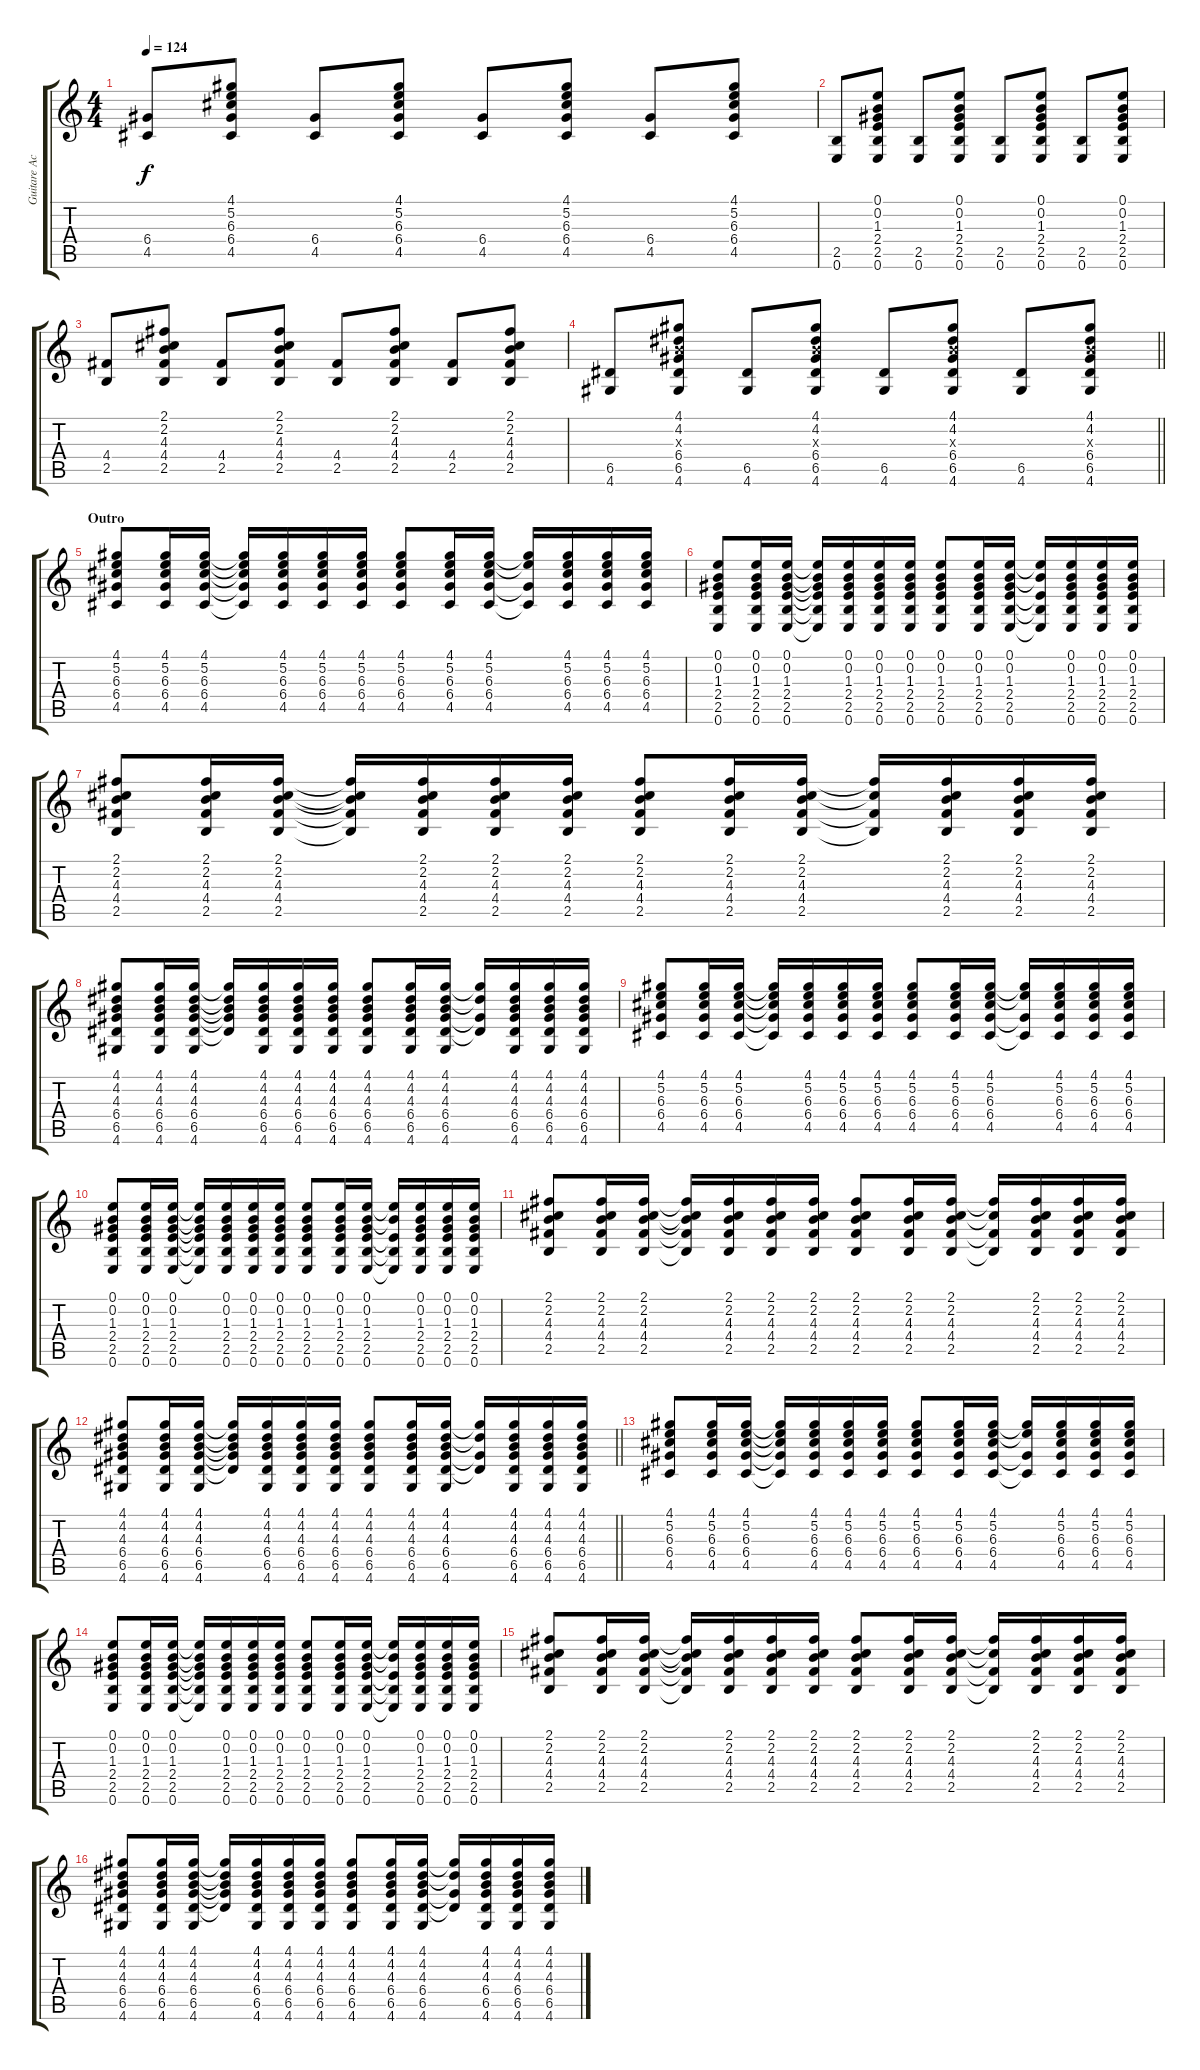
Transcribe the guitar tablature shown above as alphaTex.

\track ("Guitare Acoustique" "Guitare Ac") {instrument acousticguitarsteel}
\staff {score tabs}
\tuning (E4 B3 G3 D3 A2 E2) {hide}
\ts (4 4)
\tempo 124
\clef g2
\ks c
(6.4 4.5).8{dy f} (4.1 5.2 6.3 6.4 4.5).8 (6.4 4.5).8 (4.1 5.2 6.3 6.4 4.5).8 (6.4 4.5).8 (4.1 5.2 6.3 6.4 4.5).8 (6.4 4.5).8 (4.1 5.2 6.3 6.4 4.5).8 |
(2.5 0.6).8 (0.1 0.2 1.3 2.4 2.5 0.6).8 (2.5 0.6).8 (0.1 0.2 1.3 2.4 2.5 0.6).8 (2.5 0.6).8 (0.1 0.2 1.3 2.4 2.5 0.6).8 (2.5 0.6).8 (0.1 0.2 1.3 2.4 2.5 0.6).8 |
(4.4 2.5).8 (2.1 2.2 4.3 4.4 2.5).8 (4.4 2.5).8 (2.1 2.2 4.3 4.4 2.5).8 (4.4 2.5).8 (2.1 2.2 4.3 4.4 2.5).8 (4.4 2.5).8 (2.1 2.2 4.3 4.4 2.5).8 |
\barLineRight lightlight
(6.5 4.6).8 (4.1 4.2 4.3{x} 6.4 6.5 4.6).8 (6.5 4.6).8 (4.1 4.2 4.3{x} 6.4 6.5 4.6).8 (6.5 4.6).8 (4.1 4.2 4.3{x} 6.4 6.5 4.6).8 (6.5 4.6).8 (4.1 4.2 4.3{x} 6.4 6.5 4.6).8 |
\section ("" "Outro")
(4.1 5.2 6.3 6.4 4.5).8 (4.1 5.2 6.3 6.4 4.5).16 (4.1 5.2 6.3 6.4 4.5).16 (4.1{t} 5.2{t} 6.3{t} 6.4{t} 4.5{t}).16 (4.1 5.2 6.3 6.4 4.5).16 (4.1 5.2 6.3 6.4 4.5).16 (4.1 5.2 6.3 6.4 4.5).16 (4.1 5.2 6.3 6.4 4.5).8 (4.1 5.2 6.3 6.4 4.5).16 (4.1 5.2 6.3 6.4 4.5).16 (4.1{t} 5.2{t} 6.4{t} 4.5{t}).16 (4.1 5.2 6.3 6.4 4.5).16 (4.1 5.2 6.3 6.4 4.5).16 (4.1 5.2 6.3 6.4 4.5).16 |
(0.1 0.2 1.3 2.4 2.5 0.6).8 (0.1 0.2 1.3 2.4 2.5 0.6).16 (0.1 0.2 1.3 2.4 2.5 0.6).16 (0.1{t} 0.2{t} 1.3{t} 2.4{t} 2.5{t} 0.6{t}).16 (0.1 0.2 1.3 2.4 2.5 0.6).16 (0.1 0.2 1.3 2.4 2.5 0.6).16 (0.1 0.2 1.3 2.4 2.5 0.6).16 (0.1 0.2 1.3 2.4 2.5 0.6).8 (0.1 0.2 1.3 2.4 2.5 0.6).16 (0.1 0.2 1.3 2.4 2.5 0.6).16 (0.1{t} 0.2{t} 2.4{t} 2.5{t} 0.6{t}).16 (0.1 0.2 1.3 2.4 2.5 0.6).16 (0.1 0.2 1.3 2.4 2.5 0.6).16 (0.1 0.2 1.3 2.4 2.5 0.6).16 |
(2.1 2.2 4.3 4.4 2.5).8 (2.1 2.2 4.3 4.4 2.5).16 (2.1 2.2 4.3 4.4 2.5).16 (2.1{t} 2.2{t} 4.3{t} 4.4{t} 2.5{t}).16 (2.1 2.2 4.3 4.4 2.5).16 (2.1 2.2 4.3 4.4 2.5).16 (2.1 2.2 4.3 4.4 2.5).16 (2.1 2.2 4.3 4.4 2.5).8 (2.1 2.2 4.3 4.4 2.5).16 (2.1 2.2 4.3 4.4 2.5).16 (2.1{t} 2.2{t} 4.4{t} 2.5{t}).16 (2.1 2.2 4.3 4.4 2.5).16 (2.1 2.2 4.3 4.4 2.5).16 (2.1 2.2 4.3 4.4 2.5).16 |
(4.1 4.2 4.3 6.4 6.5 4.6).8 (4.1 4.2 4.3 6.4 6.5 4.6).16 (4.1 4.2 4.3 6.4 6.5 4.6).16 (4.1{t} 4.2{t} 4.3{t} 6.4{t} 6.5{t}).16 (4.1 4.2 4.3 6.4 6.5 4.6).16 (4.1 4.2 4.3 6.4 6.5 4.6).16 (4.1 4.2 4.3 6.4 6.5 4.6).16 (4.1 4.2 4.3 6.4 6.5 4.6).8 (4.1 4.2 4.3 6.4 6.5 4.6).16 (4.1 4.2 4.3 6.4 6.5 4.6).16 (4.1{t} 4.2{t} 6.4{t} 6.5{t}).16 (4.1 4.2 4.3 6.4 6.5 4.6).16 (4.1 4.2 4.3 6.4 6.5 4.6).16 (4.1 4.2 4.3 6.4 6.5 4.6).16 |
(4.1 5.2 6.3 6.4 4.5).8 (4.1 5.2 6.3 6.4 4.5).16 (4.1 5.2 6.3 6.4 4.5).16 (4.1{t} 5.2{t} 6.3{t} 6.4{t} 4.5{t}).16 (4.1 5.2 6.3 6.4 4.5).16 (4.1 5.2 6.3 6.4 4.5).16 (4.1 5.2 6.3 6.4 4.5).16 (4.1 5.2 6.3 6.4 4.5).8 (4.1 5.2 6.3 6.4 4.5).16 (4.1 5.2 6.3 6.4 4.5).16 (4.1{t} 5.2{t} 6.4{t} 4.5{t}).16 (4.1 5.2 6.3 6.4 4.5).16 (4.1 5.2 6.3 6.4 4.5).16 (4.1 5.2 6.3 6.4 4.5).16 |
(0.1 0.2 1.3 2.4 2.5 0.6).8 (0.1 0.2 1.3 2.4 2.5 0.6).16 (0.1 0.2 1.3 2.4 2.5 0.6).16 (0.1{t} 0.2{t} 1.3{t} 2.4{t} 2.5{t} 0.6{t}).16 (0.1 0.2 1.3 2.4 2.5 0.6).16 (0.1 0.2 1.3 2.4 2.5 0.6).16 (0.1 0.2 1.3 2.4 2.5 0.6).16 (0.1 0.2 1.3 2.4 2.5 0.6).8 (0.1 0.2 1.3 2.4 2.5 0.6).16 (0.1 0.2 1.3 2.4 2.5 0.6).16 (0.1{t} 0.2{t} 2.4{t} 2.5{t} 0.6{t}).16 (0.1 0.2 1.3 2.4 2.5 0.6).16 (0.1 0.2 1.3 2.4 2.5 0.6).16 (0.1 0.2 1.3 2.4 2.5 0.6).16 |
(2.1 2.2 4.3 4.4 2.5).8 (2.1 2.2 4.3 4.4 2.5).16 (2.1 2.2 4.3 4.4 2.5).16 (2.1{t} 2.2{t} 4.3{t} 4.4{t} 2.5{t}).16 (2.1 2.2 4.3 4.4 2.5).16 (2.1 2.2 4.3 4.4 2.5).16 (2.1 2.2 4.3 4.4 2.5).16 (2.1 2.2 4.3 4.4 2.5).8 (2.1 2.2 4.3 4.4 2.5).16 (2.1 2.2 4.3 4.4 2.5).16 (2.1{t} 2.2{t} 4.4{t} 2.5{t}).16 (2.1 2.2 4.3 4.4 2.5).16 (2.1 2.2 4.3 4.4 2.5).16 (2.1 2.2 4.3 4.4 2.5).16 |
\barLineRight lightlight
(4.1 4.2 4.3 6.4 6.5 4.6).8 (4.1 4.2 4.3 6.4 6.5 4.6).16 (4.1 4.2 4.3 6.4 6.5 4.6).16 (4.1{t} 4.2{t} 4.3{t} 6.4{t} 6.5{t}).16 (4.1 4.2 4.3 6.4 6.5 4.6).16 (4.1 4.2 4.3 6.4 6.5 4.6).16 (4.1 4.2 4.3 6.4 6.5 4.6).16 (4.1 4.2 4.3 6.4 6.5 4.6).8 (4.1 4.2 4.3 6.4 6.5 4.6).16 (4.1 4.2 4.3 6.4 6.5 4.6).16 (4.1{t} 4.2{t} 6.4{t} 6.5{t}).16 (4.1 4.2 4.3 6.4 6.5 4.6).16 (4.1 4.2 4.3 6.4 6.5 4.6).16 (4.1 4.2 4.3 6.4 6.5 4.6).16 |
(4.1 5.2 6.3 6.4 4.5).8 (4.1 5.2 6.3 6.4 4.5).16 (4.1 5.2 6.3 6.4 4.5).16 (4.1{t} 5.2{t} 6.3{t} 6.4{t} 4.5{t}).16 (4.1 5.2 6.3 6.4 4.5).16 (4.1 5.2 6.3 6.4 4.5).16 (4.1 5.2 6.3 6.4 4.5).16 (4.1 5.2 6.3 6.4 4.5).8 (4.1 5.2 6.3 6.4 4.5).16 (4.1 5.2 6.3 6.4 4.5).16 (4.1{t} 5.2{t} 6.4{t} 4.5{t}).16 (4.1 5.2 6.3 6.4 4.5).16 (4.1 5.2 6.3 6.4 4.5).16 (4.1 5.2 6.3 6.4 4.5).16 |
(0.1 0.2 1.3 2.4 2.5 0.6).8 (0.1 0.2 1.3 2.4 2.5 0.6).16 (0.1 0.2 1.3 2.4 2.5 0.6).16 (0.1{t} 0.2{t} 1.3{t} 2.4{t} 2.5{t} 0.6{t}).16 (0.1 0.2 1.3 2.4 2.5 0.6).16 (0.1 0.2 1.3 2.4 2.5 0.6).16 (0.1 0.2 1.3 2.4 2.5 0.6).16 (0.1 0.2 1.3 2.4 2.5 0.6).8 (0.1 0.2 1.3 2.4 2.5 0.6).16 (0.1 0.2 1.3 2.4 2.5 0.6).16 (0.1{t} 0.2{t} 2.4{t} 2.5{t} 0.6{t}).16 (0.1 0.2 1.3 2.4 2.5 0.6).16 (0.1 0.2 1.3 2.4 2.5 0.6).16 (0.1 0.2 1.3 2.4 2.5 0.6).16 |
(2.1 2.2 4.3 4.4 2.5).8 (2.1 2.2 4.3 4.4 2.5).16 (2.1 2.2 4.3 4.4 2.5).16 (2.1{t} 2.2{t} 4.3{t} 4.4{t} 2.5{t}).16 (2.1 2.2 4.3 4.4 2.5).16 (2.1 2.2 4.3 4.4 2.5).16 (2.1 2.2 4.3 4.4 2.5).16 (2.1 2.2 4.3 4.4 2.5).8 (2.1 2.2 4.3 4.4 2.5).16 (2.1 2.2 4.3 4.4 2.5).16 (2.1{t} 2.2{t} 4.4{t} 2.5{t}).16 (2.1 2.2 4.3 4.4 2.5).16 (2.1 2.2 4.3 4.4 2.5).16 (2.1 2.2 4.3 4.4 2.5).16 |
(4.1 4.2 4.3 6.4 6.5 4.6).8 (4.1 4.2 4.3 6.4 6.5 4.6).16 (4.1 4.2 4.3 6.4 6.5 4.6).16 (4.1{t} 4.2{t} 4.3{t} 6.4{t} 6.5{t}).16 (4.1 4.2 4.3 6.4 6.5 4.6).16 (4.1 4.2 4.3 6.4 6.5 4.6).16 (4.1 4.2 4.3 6.4 6.5 4.6).16 (4.1 4.2 4.3 6.4 6.5 4.6).8 (4.1 4.2 4.3 6.4 6.5 4.6).16 (4.1 4.2 4.3 6.4 6.5 4.6).16 (4.1{t} 4.2{t} 6.4{t} 6.5{t}).16 (4.1 4.2 4.3 6.4 6.5 4.6).16 (4.1 4.2 4.3 6.4 6.5 4.6).16 (4.1 4.2 4.3 6.4 6.5 4.6).16
